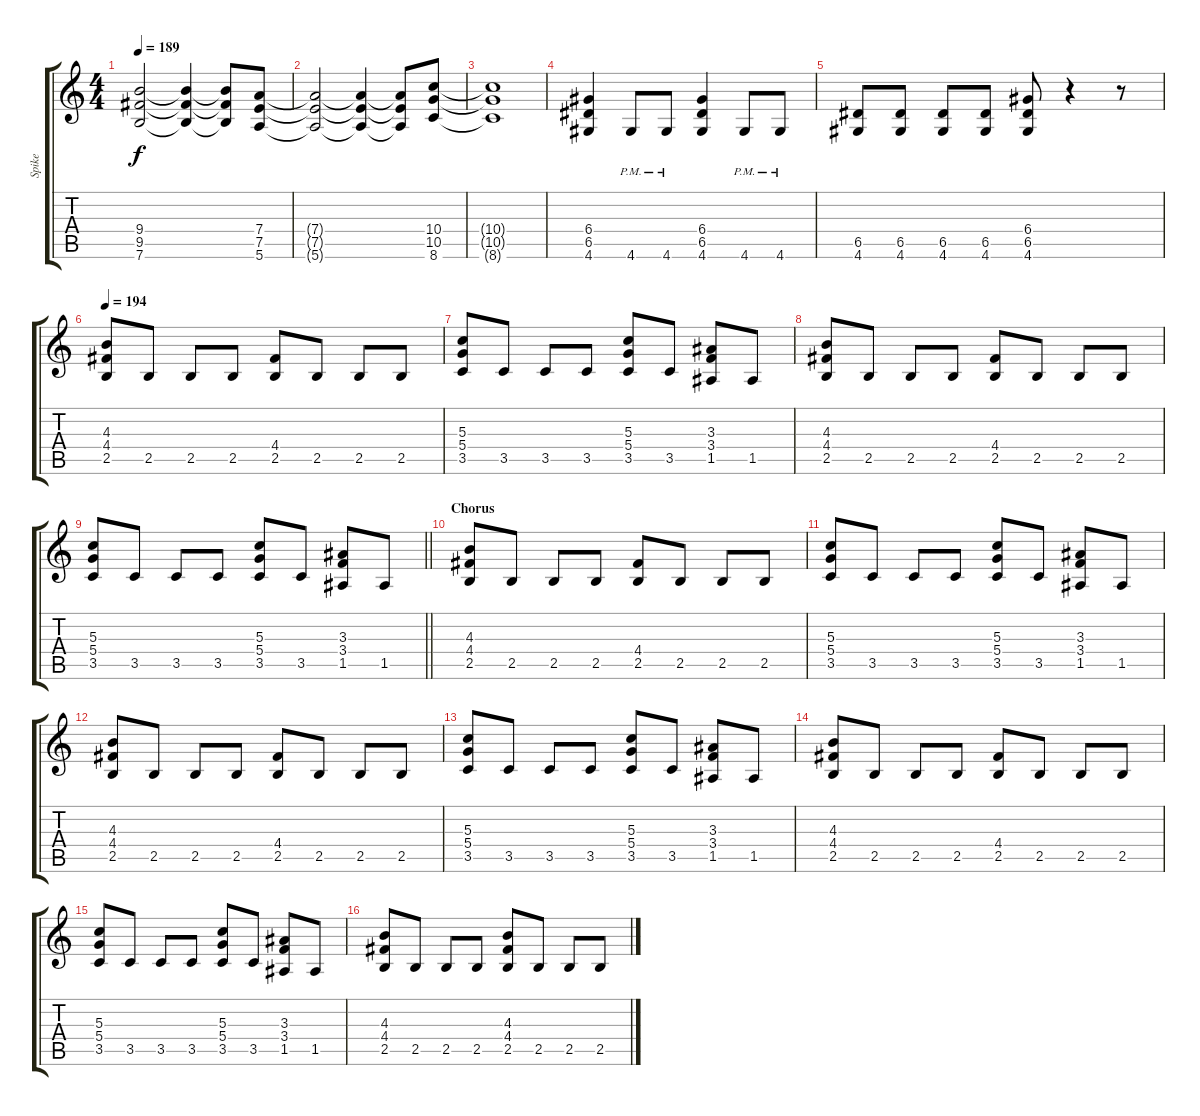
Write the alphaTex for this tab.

\track ("Spike" "Spike") {instrument distortionguitar}
\staff {score tabs}
\tuning (E4 B3 G3 D3 A2 E2) {hide}
\ts (4 4)
\tempo 189
\clef g2
\ks c
(9.4{t} 9.5{t} 7.6{t}).2{dy f} (9.4{t} 9.5{t} 7.6{t}).4 (9.4{t} 9.5{t} 7.6{t}).8 (7.4 7.5 5.6).8 |
(7.4{t} 7.5{t} 5.6{t}).2 (7.4{t} 7.5{t} 5.6{t}).4 (7.4{t} 7.5{t} 5.6{t}).8 (10.4 10.5 8.6).8 |
(10.4{t} 10.5{t} 8.6{t}).1 |
(6.4 6.5 4.6).4 4.6{pm}.8 4.6{pm}.8 (6.4 6.5 4.6).4 4.6{pm}.8 4.6{pm}.8 |
(6.5 4.6).8 (6.5 4.6).8 (6.5 4.6).8 (6.5 4.6).8 (6.4 6.5 4.6).8 r.4 r.8 |
\tempo 194
(4.3 4.4 2.5).8 2.5.8 2.5.8 2.5.8 (4.4 2.5).8 2.5.8 2.5.8 2.5.8 |
(5.3 5.4 3.5).8 3.5.8 3.5.8 3.5.8 (5.3 5.4 3.5).8 3.5.8 (3.3 3.4 1.5).8 1.5.8 |
(4.3 4.4 2.5).8 2.5.8 2.5.8 2.5.8 (4.4 2.5).8 2.5.8 2.5.8 2.5.8 |
\barLineRight lightlight
(5.3 5.4 3.5).8 3.5.8 3.5.8 3.5.8 (5.3 5.4 3.5).8 3.5.8 (3.3 3.4 1.5).8 1.5.8 |
\section ("" "Chorus")
(4.3 4.4 2.5).8 2.5.8 2.5.8 2.5.8 (4.4 2.5).8 2.5.8 2.5.8 2.5.8 |
(5.3 5.4 3.5).8 3.5.8 3.5.8 3.5.8 (5.3 5.4 3.5).8 3.5.8 (3.3 3.4 1.5).8 1.5.8 |
(4.3 4.4 2.5).8 2.5.8 2.5.8 2.5.8 (4.4 2.5).8 2.5.8 2.5.8 2.5.8 |
(5.3 5.4 3.5).8 3.5.8 3.5.8 3.5.8 (5.3 5.4 3.5).8 3.5.8 (3.3 3.4 1.5).8 1.5.8 |
(4.3 4.4 2.5).8 2.5.8 2.5.8 2.5.8 (4.4 2.5).8 2.5.8 2.5.8 2.5.8 |
(5.3 5.4 3.5).8 3.5.8 3.5.8 3.5.8 (5.3 5.4 3.5).8 3.5.8 (3.3 3.4 1.5).8 1.5.8 |
(4.3 4.4 2.5).8 2.5.8 2.5.8 2.5.8 (4.3 4.4 2.5).8 2.5.8 2.5.8 2.5.8
